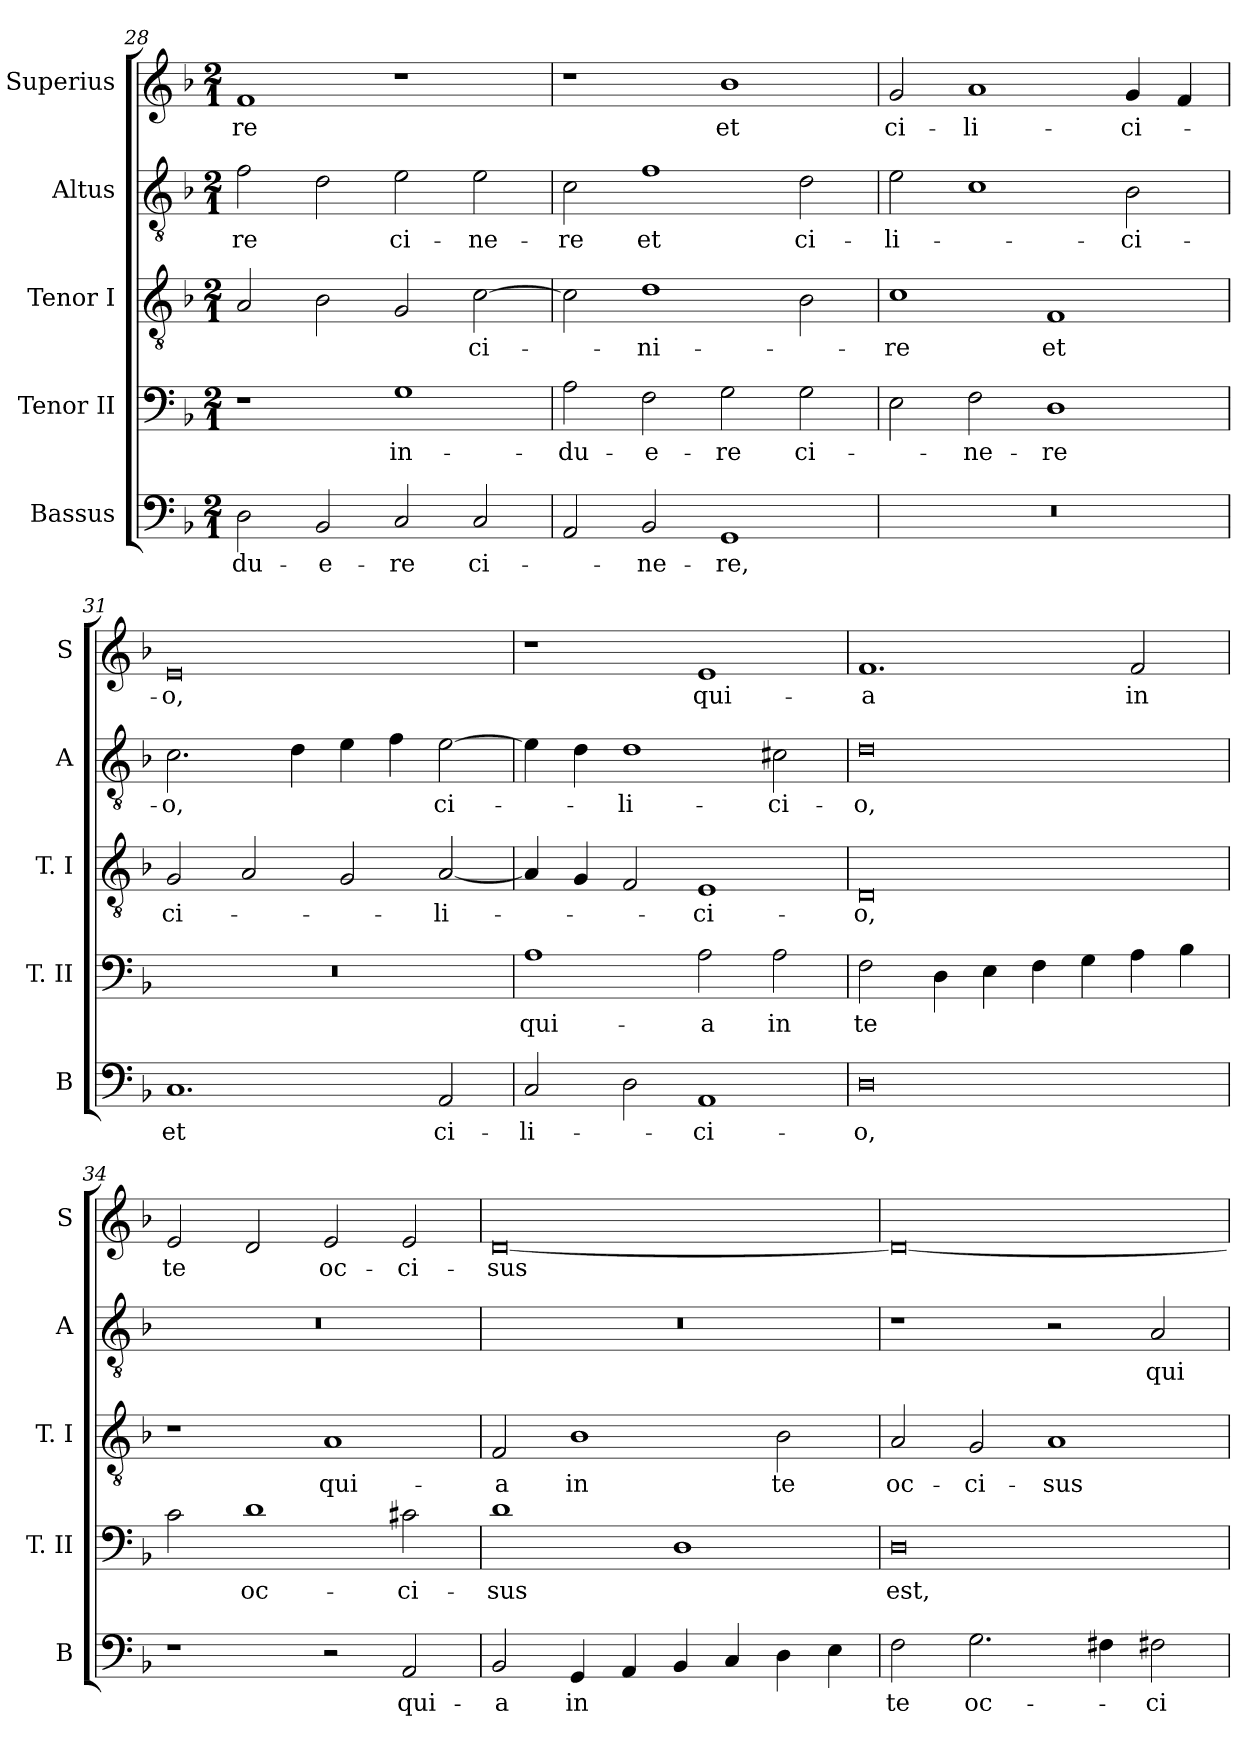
**kern	**text	**kern	**text	**kern	**text	**kern	**text	**kern	**text
*part5	*part5	*part4	*part4	*part3	*part3	*part2	*part2	*part1	*part1
*staff5	*staff5	*staff4	*staff4	*staff3	*staff3	*staff2	*staff2	*staff1	*staff1
*I"Bassus	*	*I"Tenor II	*	*I"Tenor I	*	*I"Altus	*	*I"Superius	*
*I'B	*	*I'T. II	*	*I'T. I	*	*I'A	*	*I'S	*
*clefF4	*	*clefF4	*	*clefGv2	*	*clefGv2	*	*clefG2	*
*k[b-]	*	*k[b-]	*	*k[b-]	*	*k[b-]	*	*k[b-]	*
*F:	*	*F:	*	*F:	*	*F:	*	*F:	*
*M2/1	*	*M2/1	*	*M2/1	*	*M2/1	*	*M2/1	*
=28	=28	=28	=28	=28	=28	=28	=28	=28	=28
2D	du-	1r	.	2A	.	2f	-re	1f	-re
2BB-	-e-	.	.	2B-	.	2d	.	.	.
2C	-re	1G	in-	2G	.	2e	ci-	1r	.
2C	ci-	.	.	[2c	ci-	2e	-ne-	.	.
=29	=29	=29	=29	=29	=29	=29	=29	=29	=29
2AA	.	2A	-du-	2c]	.	2c	-re	1r	.
2BB-	-ne-	2F	-e-	1d	-ni-	1f	et	.	.
1GG	-re,	2G	-re	.	.	.	.	1b-	et
.	.	2G	ci-	2B-	.	2d	ci-	.	.
=30	=30	=30	=30	=30	=30	=30	=30	=30	=30
0r	.	2E	.	1c	-re	2e	-li-	2g	ci-
.	.	2F	-ne-	.	.	1c	.	1a	-li-
.	.	1D	-re	1F	et	.	.	.	.
.	.	.	.	.	.	2B-	-ci-	4g	-ci-
.	.	.	.	.	.	.	.	4f	.
=31	=31	=31	=31	=31	=31	=31	=31	=31	=31
1.C	et	0r	.	2G	ci-	2.c	-o,	0e	-o,
.	.	.	.	2A	.	.	.	.	.
.	.	.	.	.	.	4d	.	.	.
.	.	.	.	2G	.	4e	.	.	.
.	.	.	.	.	.	4f	.	.	.
2AA	ci-	.	.	[2A	-li-	[2e	ci-	.	.
=32	=32	=32	=32	=32	=32	=32	=32	=32	=32
2C	-li-	1A	qui-	4A]	.	4e]	.	1r	.
.	.	.	.	4G	.	4d	.	.	.
2D	.	.	.	2F	.	1d	-li-	.	.
1AA	-ci-	2A	-a	1E	-ci-	.	.	1e	qui-
.	.	2A	in	.	.	2c#X	-ci-	.	.
=33	=33	=33	=33	=33	=33	=33	=33	=33	=33
0D	-o,	2F	te	0D	-o,	0d	-o,	1.f	-a
.	.	4D	.	.	.	.	.	.	.
.	.	4E	.	.	.	.	.	.	.
.	.	4F	.	.	.	.	.	.	.
.	.	4G	.	.	.	.	.	.	.
.	.	4A	.	.	.	.	.	2f	in
.	.	4B-	.	.	.	.	.	.	.
=34	=34	=34	=34	=34	=34	=34	=34	=34	=34
1r	.	2c	.	1r	.	0r	.	2e	te
.	.	1d	oc-	.	.	.	.	2d	.
2r	.	.	.	1A	qui-	.	.	2e	oc-
2AA	qui-	2c#X	-ci-	.	.	.	.	2e	-ci-
=35	=35	=35	=35	=35	=35	=35	=35	=35	=35
2BB-	-a	1d	-sus	2F	-a	0r	.	[0d	-sus
4GG	in	.	.	1B-	in	.	.	.	.
4AA	.	.	.	.	.	.	.	.	.
4BB-	.	1D	.	.	.	.	.	.	.
4C	.	.	.	.	.	.	.	.	.
4D	.	.	.	2B-	te	.	.	.	.
4E	.	.	.	.	.	.	.	.	.
=36	=36	=36	=36	=36	=36	=36	=36	=36	=36
2F	te	0D	est,	2A	oc-	1r	.	0d_	.
2.G	oc-	.	.	2G	-ci-	.	.	.	.
.	.	.	.	1A	-sus	2r	.	.	.
4F#X	.	.	.	.	.	.	.	.	.
2F#X	-ci-	.	.	.	.	2A	qui-	.	.
=	=	=	=	=	=	=	=	=	=
*-	*-	*-	*-	*-	*-	*-	*-	*-	*-
